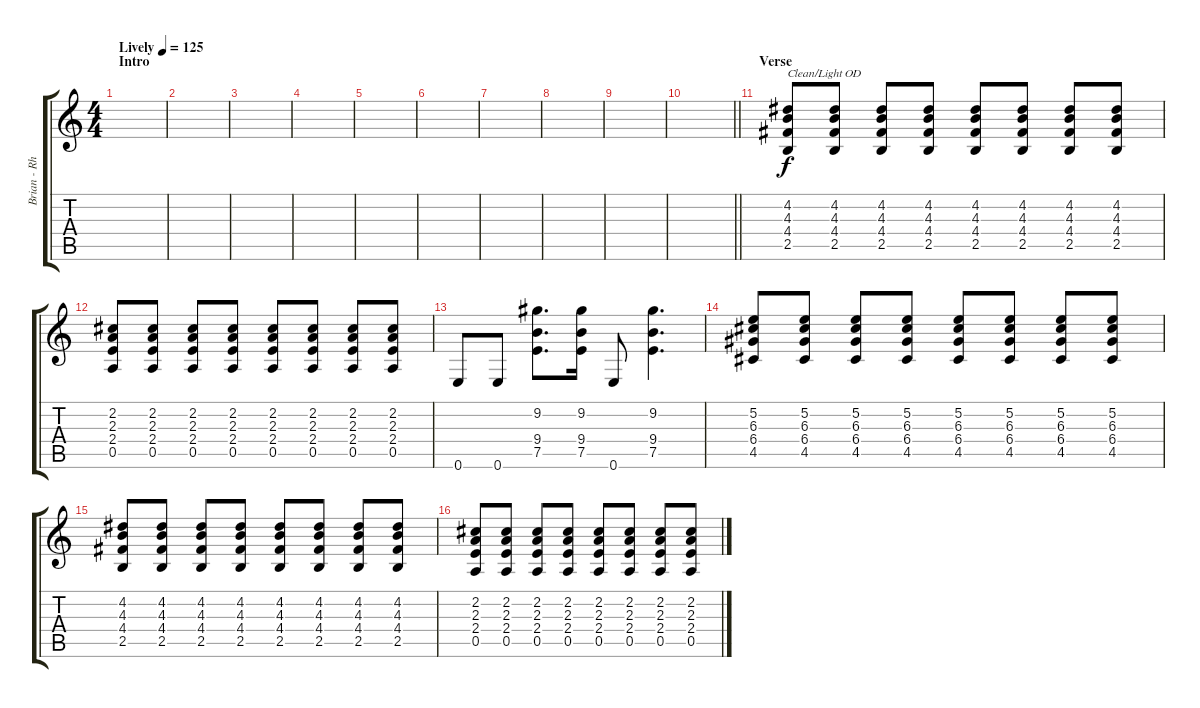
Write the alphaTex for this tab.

\track ("Brian - Rhythm Guitar" "Brian - Rh") {instrument electricguitarjazz}
\staff {score tabs}
\tuning (E4 B3 G3 D3 A2 E2) {hide}
\ts (4 4)
\section ("" "Intro")
\tempo (125 "Lively")
\clef g2
\ks c
|
|
|
|
|
|
|
|
|
\barLineRight lightlight
|
\section ("" "Verse")
(4.2 4.3 4.4 2.5).8{txt "Clean/Light OD"} (4.2 4.3 4.4 2.5).8 (4.2 4.3 4.4 2.5).8 (4.2 4.3 4.4 2.5).8 (4.2 4.3 4.4 2.5).8 (4.2 4.3 4.4 2.5).8 (4.2 4.3 4.4 2.5).8 (4.2 4.3 4.4 2.5).8 |
(2.2 2.3 2.4 0.5).8 (2.2 2.3 2.4 0.5).8 (2.2 2.3 2.4 0.5).8 (2.2 2.3 2.4 0.5).8 (2.2 2.3 2.4 0.5).8 (2.2 2.3 2.4 0.5).8 (2.2 2.3 2.4 0.5).8 (2.2 2.3 2.4 0.5).8 |
0.6.8 0.6.8 (9.2 9.4 7.5).8{d} (9.2 9.4 7.5).16 0.6.8 (9.2 9.4 7.5).4{d} |
(5.2 6.3 6.4 4.5).8 (5.2 6.3 6.4 4.5).8 (5.2 6.3 6.4 4.5).8 (5.2 6.3 6.4 4.5).8 (5.2 6.3 6.4 4.5).8 (5.2 6.3 6.4 4.5).8 (5.2 6.3 6.4 4.5).8 (5.2 6.3 6.4 4.5).8 |
(4.2 4.3 4.4 2.5).8 (4.2 4.3 4.4 2.5).8 (4.2 4.3 4.4 2.5).8 (4.2 4.3 4.4 2.5).8 (4.2 4.3 4.4 2.5).8 (4.2 4.3 4.4 2.5).8 (4.2 4.3 4.4 2.5).8 (4.2 4.3 4.4 2.5).8 |
(2.2 2.3 2.4 0.5).8 (2.2 2.3 2.4 0.5).8 (2.2 2.3 2.4 0.5).8 (2.2 2.3 2.4 0.5).8 (2.2 2.3 2.4 0.5).8 (2.2 2.3 2.4 0.5).8 (2.2 2.3 2.4 0.5).8 (2.2 2.3 2.4 0.5).8
